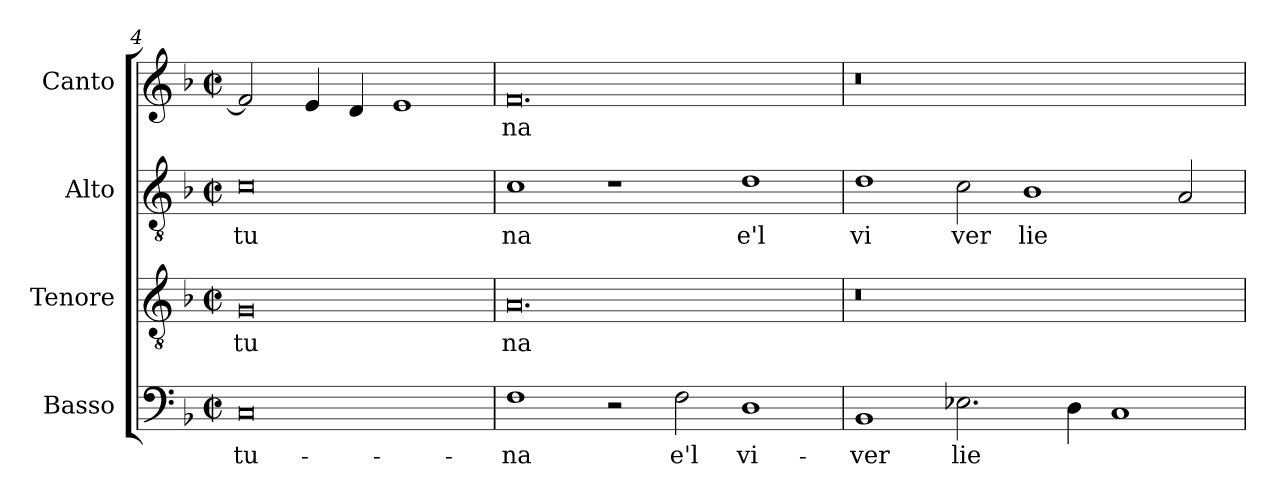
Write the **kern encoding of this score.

**kern	**text	**kern	**text	**kern	**text	**kern	**text
*part4	*part4	*part3	*part3	*part2	*part2	*part1	*part1
*staff4	*staff4	*staff3	*staff3	*staff2	*staff2	*staff1	*staff1
*I"Basso	*	*I"Tenore	*	*I"Alto	*	*I"Canto	*
*clefF4	*	*clefGv2	*	*clefGv2	*	*clefG2	*
*k[b-]	*	*k[b-]	*	*k[b-]	*	*k[b-]	*
*F:	*	*F:	*	*F:	*	*F:	*
*M2/2	*	*M2/2	*	*M2/2	*	*M2/2	*
*met(c|)	*	*met(c|)	*	*met(c|)	*	*met(c|)	*
=4	=4	=4	=4	=4	=4	=4	=4
!	!LO:LY:b:cj	!	!LO:LY:b:cj	!	!LO:LY:b:cj	!	!
0C	-tu-	0G	tu	0c	tu	2f/]	.
.	.	.	.	.	.	4e/	.
.	.	.	.	.	.	4d/	.
.	.	.	.	.	.	1e	.
=5	=5	=5	=5	=5	=5	=5	=5
!	!LO:LY:b:cj	!	!LO:LY:b:cj	!	!LO:LY:b:cj	!	!LO:LY:b:cj
1F	-na	0.A	na	1c	na	0.f	-na
2r	.	.	.	1r	.	.	.
!	!LO:LY:b:cj	!	!	!	!	!	!
2F\	e'l	.	.	.	.	.	.
!	!LO:LY:b:cj	!	!	!	!LO:LY:b:cj	!	!
1D	vi-	.	.	1d	e'l	.	.
!!LO:LB:g=z
=6	=6	=6	=6	=6	=6	=6	=6
!	!LO:LY:b:cj	!	!	!	!LO:LY:b:cj	!	!
1BB-	-ver	0.r	.	1d	vi	0.r	.
!	!LO:LY:b:cj	!	!	!	!LO:LY:b:cj	!	!
2.E-X\	lie	.	.	2c\	ver	.	.
!	!	!	!	!	!LO:LY:b:cj	!	!
.	.	.	.	1B-	lie	.	.
4D\	.	.	.	.	.	.	.
1C	.	.	.	.	.	.	.
.	.	.	.	2A/	.	.	.
=	=	=	=	=	=	=	=
*-	*-	*-	*-	*-	*-	*-	*-
